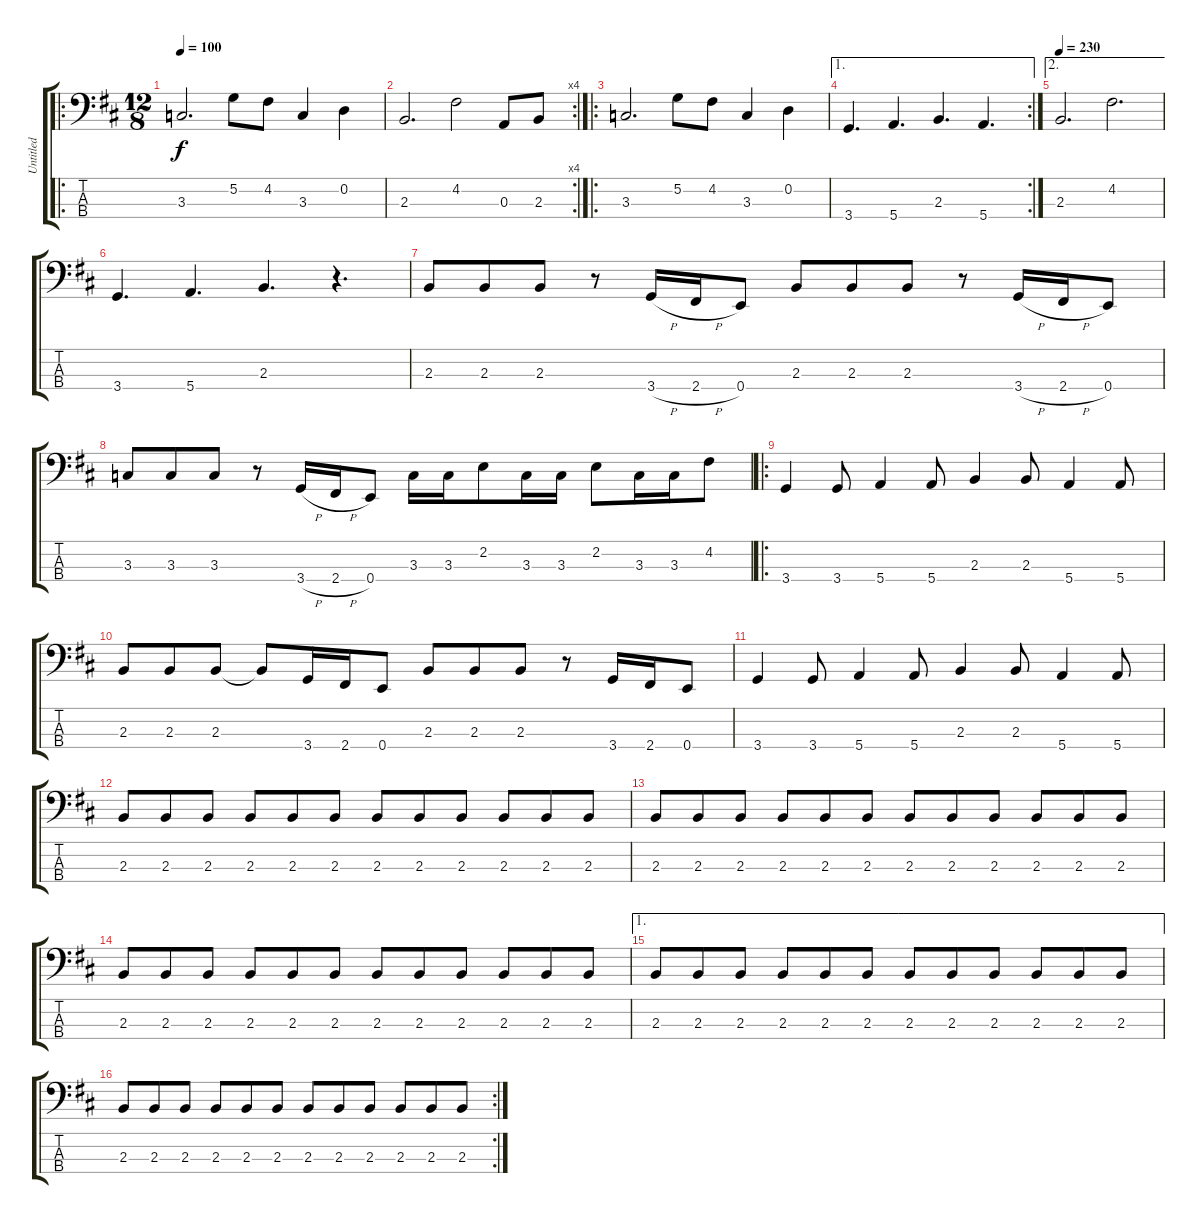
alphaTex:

\track ("Untitled" "Untitled") {instrument electricbassfinger}
\staff {score tabs}
\tuning (G2 D2 A1 E1) {hide}
\ro
\ts (12 8)
\tempo 100
\clef f4
\ks d
3.3.2{d dy f} 5.2.8 4.2.8 3.3.4 0.2.4 |
\rc 4
2.3.2{d} 4.2.2 0.3.8 2.3.8 |
\ro
3.3.2{d} 5.2.8 4.2.8 3.3.4 0.2.4 |
\ae 1
\rc 2
3.4.4{d} 5.4.4{d} 2.3.4{d} 5.4.4{d} |
\ae 2
\tempo 230
2.3.2{d} 4.2.2{d} |
3.4.4{d} 5.4.4{d} 2.3.4{d} r.4{d} |
2.3.8 2.3.8 2.3.8 r.8 3.4{h}.16 2.4{h}.16 0.4.8 2.3.8 2.3.8 2.3.8 r.8 3.4{h}.16 2.4{h}.16 0.4.8 |
3.3.8 3.3.8 3.3.8 r.8 3.4{h}.16 2.4{h}.16 0.4.8 3.3.16 3.3.16 2.2.8 3.3.16 3.3.16 2.2.8 3.3.16 3.3.16 4.2.8 |
\ro
3.4.4 3.4.8 5.4.4 5.4.8 2.3.4 2.3.8 5.4.4 5.4.8 |
2.3.8 2.3.8 2.3.8 2.3{t}.8 3.4.16 2.4.16 0.4.8 2.3.8 2.3.8 2.3.8 r.8 3.4.16 2.4.16 0.4.8 |
3.4.4 3.4.8 5.4.4 5.4.8 2.3.4 2.3.8 5.4.4 5.4.8 |
2.3.8 2.3.8 2.3.8 2.3.8 2.3.8 2.3.8 2.3.8 2.3.8 2.3.8 2.3.8 2.3.8 2.3.8 |
2.3.8 2.3.8 2.3.8 2.3.8 2.3.8 2.3.8 2.3.8 2.3.8 2.3.8 2.3.8 2.3.8 2.3.8 |
2.3.8 2.3.8 2.3.8 2.3.8 2.3.8 2.3.8 2.3.8 2.3.8 2.3.8 2.3.8 2.3.8 2.3.8 |
\ae 1
2.3.8 2.3.8 2.3.8 2.3.8 2.3.8 2.3.8 2.3.8 2.3.8 2.3.8 2.3.8 2.3.8 2.3.8 |
\rc 2
2.3.8 2.3.8 2.3.8 2.3.8 2.3.8 2.3.8 2.3.8 2.3.8 2.3.8 2.3.8 2.3.8 2.3.8
